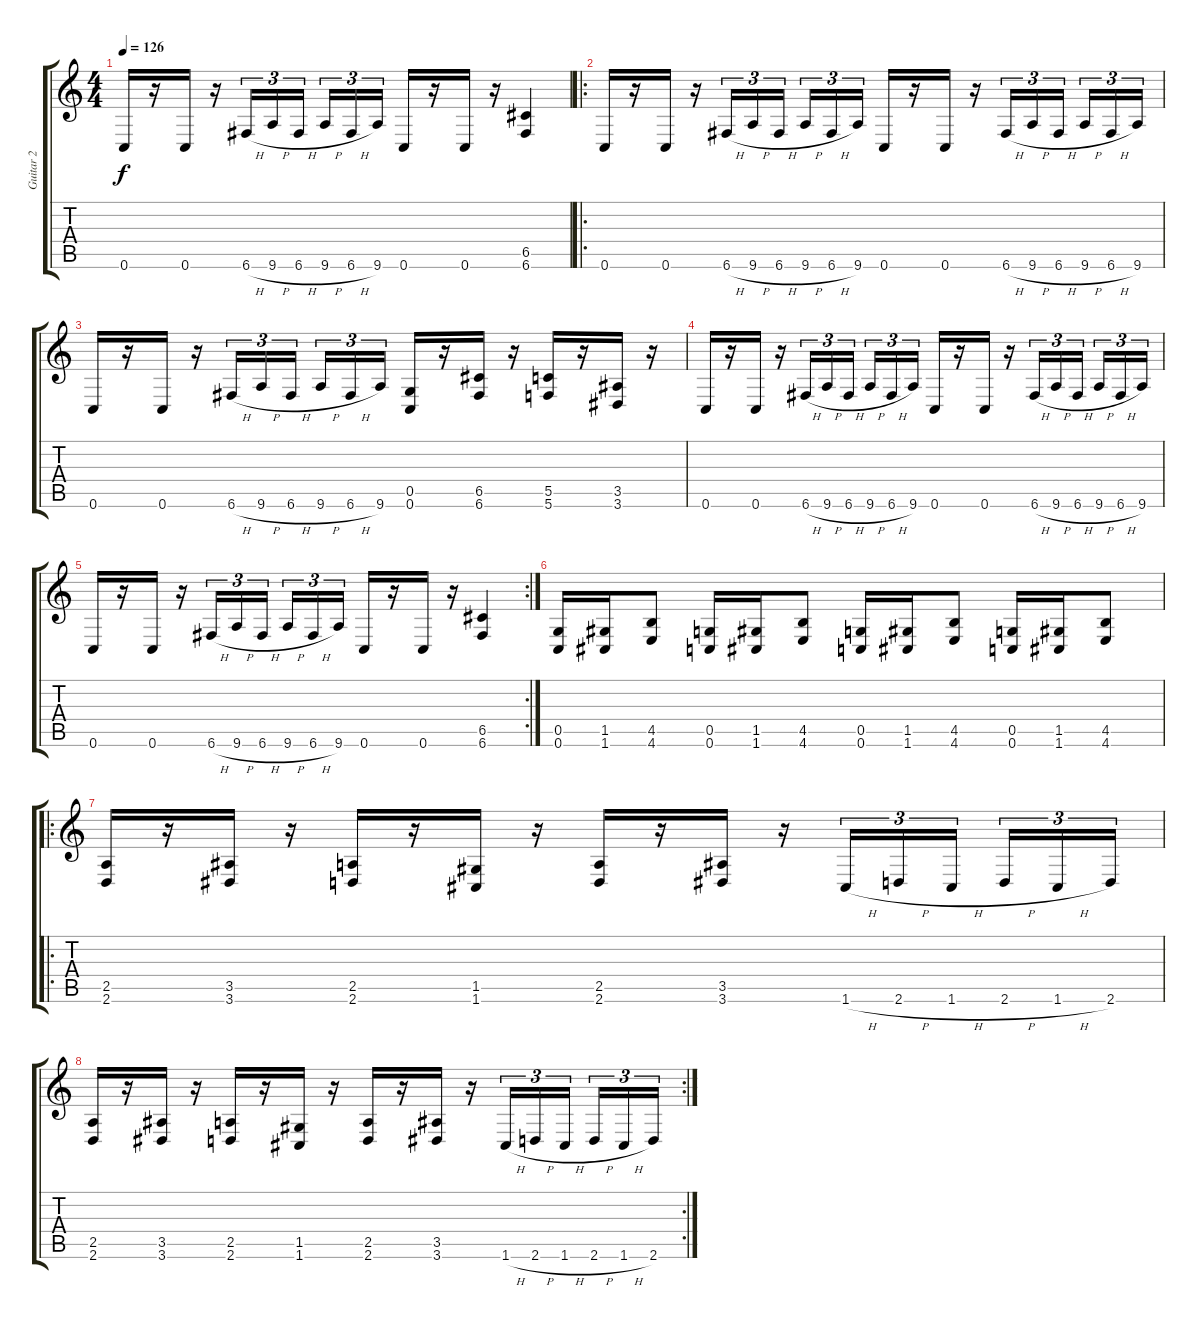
\track ("Guitar 2" "Guitar 2") {instrument distortionguitar}
\staff {score tabs}
\tuning (D4 A3 F3 C3 G2 C2) {hide}
\ts (4 4)
\tempo 126
\clef g2
\ks c
0.6.16{dy f} r.16 0.6.16 r.16 6.6{h}.16{tu (3 2)} 9.6{h}.16{tu (3 2)} 6.6{h}.16{tu (3 2)} 9.6{h}.16{tu (3 2)} 6.6{h}.16{tu (3 2)} 9.6.16{tu (3 2)} 0.6.16 r.16 0.6.16 r.16 (6.5 6.6).4 |
\ro
0.6.16 r.16 0.6.16 r.16 6.6{h}.16{tu (3 2)} 9.6{h}.16{tu (3 2)} 6.6{h}.16{tu (3 2)} 9.6{h}.16{tu (3 2)} 6.6{h}.16{tu (3 2)} 9.6.16{tu (3 2)} 0.6.16 r.16 0.6.16 r.16 6.6{h}.16{tu (3 2)} 9.6{h}.16{tu (3 2)} 6.6{h}.16{tu (3 2)} 9.6{h}.16{tu (3 2)} 6.6{h}.16{tu (3 2)} 9.6.16{tu (3 2)} |
0.6.16 r.16 0.6.16 r.16 6.6{h}.16{tu (3 2)} 9.6{h}.16{tu (3 2)} 6.6{h}.16{tu (3 2)} 9.6{h}.16{tu (3 2)} 6.6{h}.16{tu (3 2)} 9.6.16{tu (3 2)} (0.5 0.6).16 r.16 (6.5 6.6).16 r.16 (5.5 5.6).16 r.16 (3.5 3.6).16 r.16 |
0.6.16 r.16 0.6.16 r.16 6.6{h}.16{tu (3 2)} 9.6{h}.16{tu (3 2)} 6.6{h}.16{tu (3 2)} 9.6{h}.16{tu (3 2)} 6.6{h}.16{tu (3 2)} 9.6.16{tu (3 2)} 0.6.16 r.16 0.6.16 r.16 6.6{h}.16{tu (3 2)} 9.6{h}.16{tu (3 2)} 6.6{h}.16{tu (3 2)} 9.6{h}.16{tu (3 2)} 6.6{h}.16{tu (3 2)} 9.6.16{tu (3 2)} |
\rc 2
0.6.16 r.16 0.6.16 r.16 6.6{h}.16{tu (3 2)} 9.6{h}.16{tu (3 2)} 6.6{h}.16{tu (3 2)} 9.6{h}.16{tu (3 2)} 6.6{h}.16{tu (3 2)} 9.6.16{tu (3 2)} 0.6.16 r.16 0.6.16 r.16 (6.5 6.6).4 |
(0.5 0.6).16 (1.5 1.6).16 (4.5 4.6).8 (0.5 0.6).16 (1.5 1.6).16 (4.5 4.6).8 (0.5 0.6).16 (1.5 1.6).16 (4.5 4.6).8 (0.5 0.6).16 (1.5 1.6).16 (4.5 4.6).8 |
\ro
(2.5 2.6).16 r.16 (3.5 3.6).16 r.16 (2.5 2.6).16 r.16 (1.5 1.6).16 r.16 (2.5 2.6).16 r.16 (3.5 3.6).16 r.16 1.6{h}.16{tu (3 2)} 2.6{h}.16{tu (3 2)} 1.6{h}.16{tu (3 2)} 2.6{h}.16{tu (3 2)} 1.6{h}.16{tu (3 2)} 2.6.16{tu (3 2)} |
\rc 2
(2.5 2.6).16 r.16 (3.5 3.6).16 r.16 (2.5 2.6).16 r.16 (1.5 1.6).16 r.16 (2.5 2.6).16 r.16 (3.5 3.6).16 r.16 1.6{h}.16{tu (3 2)} 2.6{h}.16{tu (3 2)} 1.6{h}.16{tu (3 2)} 2.6{h}.16{tu (3 2)} 1.6{h}.16{tu (3 2)} 2.6.16{tu (3 2)}
